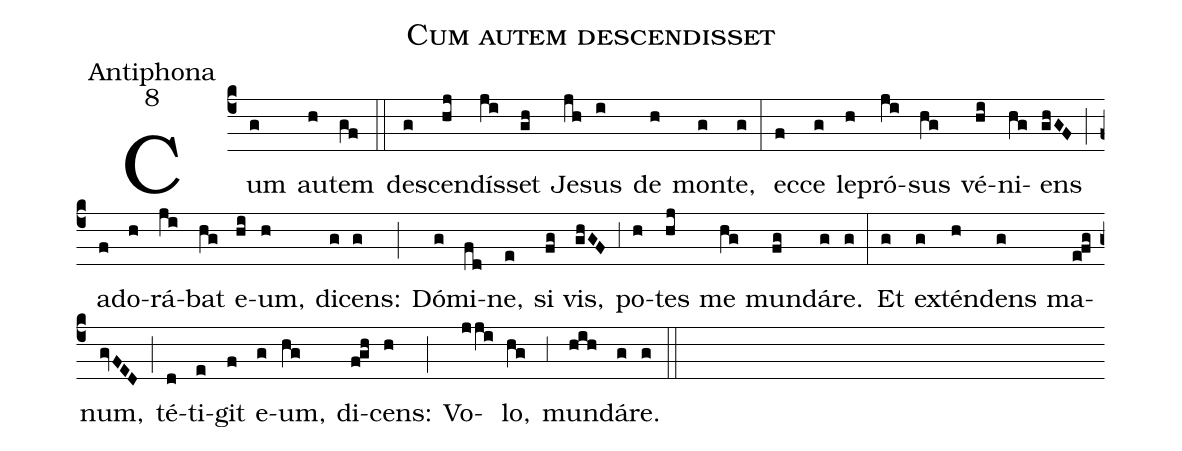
name:Cum autem descendisset;
office-part:Antiphona;
mode:8;
%%
(c4) Cum(g) au(h)tem(gf) (::) de(g)scen(hj)dís(ji)set(gh) Je(jh)sus(i) de(h) mon(g)te,(g) (:) ec(f)ce(g) le(h)pró(ji)sus(hg) vé(hi)ni(hg)ens(ghGF) (;) a(f)do(h)rá(ji)bat(hg) e(hi)um,(h) di(g)cens:(g) (;) Dó(g)mi(fd)ne,(e) si(fg) vis,(ghGF) (;3) po(h)tes(hj) me(hg) mun(fg)dá(g)re.(g) (:) Et(g) ex(g)tén(h)dens(g) ma(e!fg)num,(gvFED) (;) té(d)ti(e)git(f) e(g)um,(hg) di(f!gh)cens:(h) (;) Vo(jji)lo,(hg) (;3) mun(hih)dá(g)re.(g) (::)
